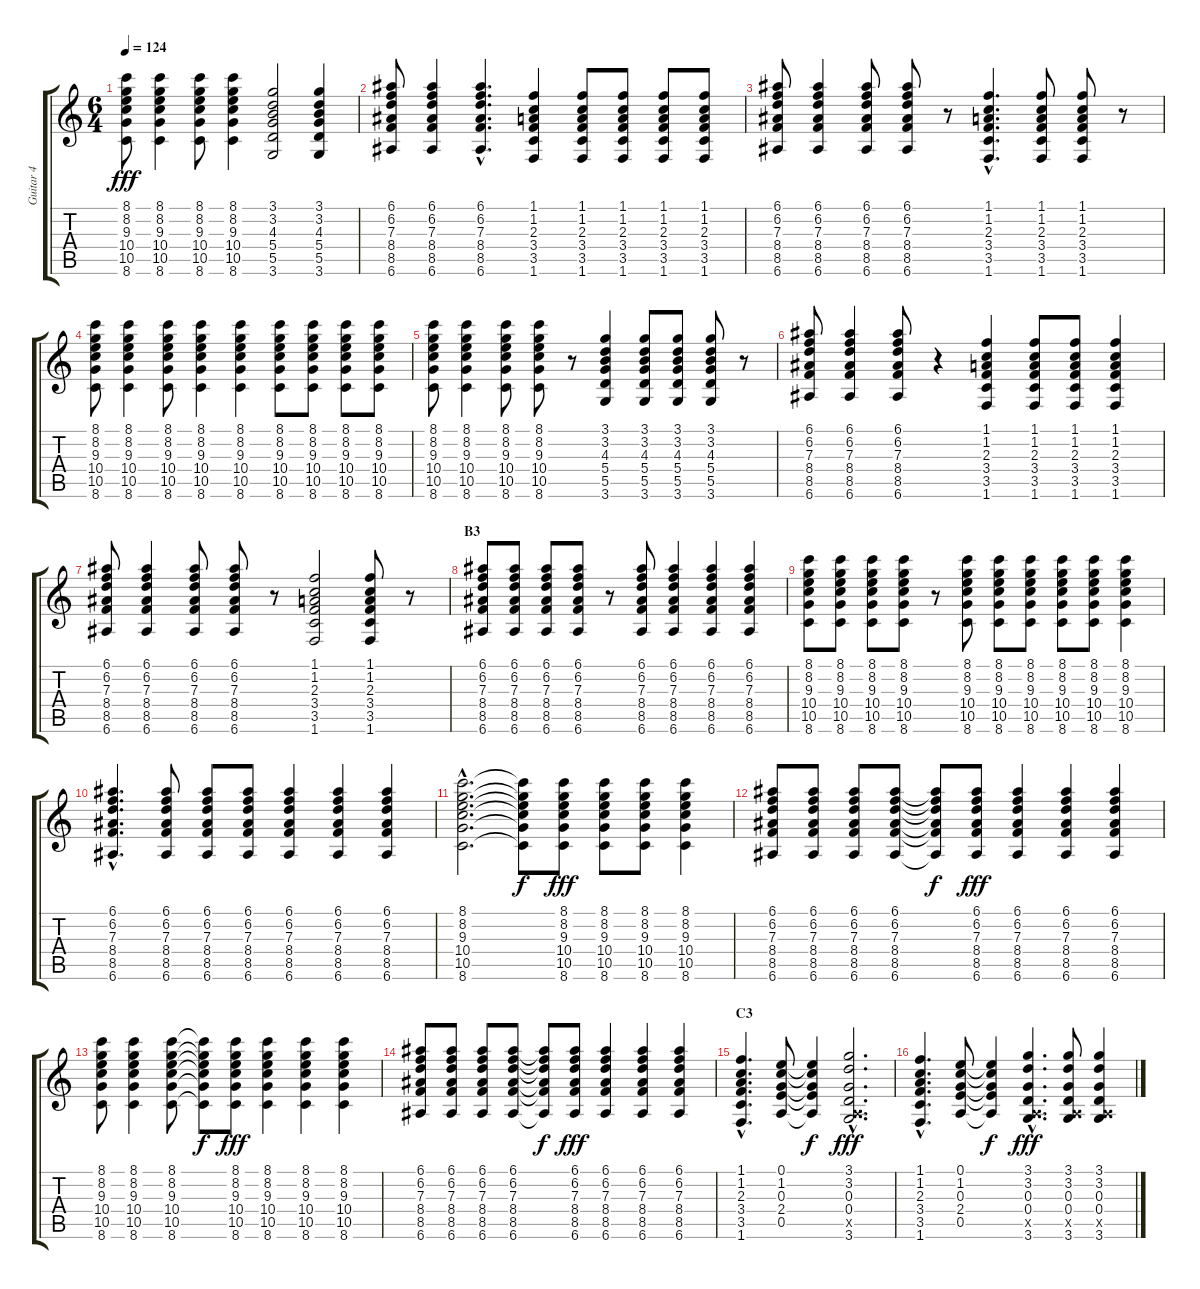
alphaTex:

\track ("Guitar 4" "Guitar 4") {instrument acousticguitarsteel}
\staff {score tabs}
\tuning (E4 B3 G3 D3 A2 E2) {hide}
\ts (6 4)
\tempo 124
\clef g2
\ks c
(8.1 8.2 9.3 10.4 10.5 8.6).8{dy fff} (8.1 8.2 9.3 10.4 10.5 8.6).4 (8.1 8.2 9.3 10.4 10.5 8.6).8 (8.1 8.2 9.3 10.4 10.5 8.6).4 (3.1 3.2 4.3 5.4 5.5 3.6).2 (3.1 3.2 4.3 5.4 5.5 3.6).4 |
(6.1 6.2 7.3 8.4 8.5 6.6).8 (6.1 6.2 7.3 8.4 8.5 6.6).4 (6.1{hac} 6.2{hac} 7.3{hac} 8.4{hac} 8.5{hac} 6.6{hac}).4{d} (1.1 1.2 2.3 3.4 3.5 1.6).4 (1.1 1.2 2.3 3.4 3.5 1.6).8 (1.1 1.2 2.3 3.4 3.5 1.6).8 (1.1 1.2 2.3 3.4 3.5 1.6).8 (1.1 1.2 2.3 3.4 3.5 1.6).8 |
(6.1 6.2 7.3 8.4 8.5 6.6).8 (6.1 6.2 7.3 8.4 8.5 6.6).4 (6.1 6.2 7.3 8.4 8.5 6.6).8 (6.1 6.2 7.3 8.4 8.5 6.6).8 r.8 (1.1{hac} 1.2{hac} 2.3{hac} 3.4{hac} 3.5{hac} 1.6{hac}).4{d} (1.1 1.2 2.3 3.4 3.5 1.6).8 (1.1 1.2 2.3 3.4 3.5 1.6).8 r.8 |
(8.1 8.2 9.3 10.4 10.5 8.6).8 (8.1 8.2 9.3 10.4 10.5 8.6).4 (8.1 8.2 9.3 10.4 10.5 8.6).8 (8.1 8.2 9.3 10.4 10.5 8.6).4 (8.1 8.2 9.3 10.4 10.5 8.6).4 (8.1 8.2 9.3 10.4 10.5 8.6).8 (8.1 8.2 9.3 10.4 10.5 8.6).8 (8.1 8.2 9.3 10.4 10.5 8.6).8 (8.1 8.2 9.3 10.4 10.5 8.6).8 |
(8.1 8.2 9.3 10.4 10.5 8.6).8 (8.1 8.2 9.3 10.4 10.5 8.6).4 (8.1 8.2 9.3 10.4 10.5 8.6).8 (8.1 8.2 9.3 10.4 10.5 8.6).8 r.8 (3.1 3.2 4.3 5.4 5.5 3.6).4 (3.1 3.2 4.3 5.4 5.5 3.6).8 (3.1 3.2 4.3 5.4 5.5 3.6).8 (3.1 3.2 4.3 5.4 5.5 3.6).8 r.8 |
(6.1 6.2 7.3 8.4 8.5 6.6).8 (6.1 6.2 7.3 8.4 8.5 6.6).4 (6.1 6.2 7.3 8.4 8.5 6.6).8 r.4 (1.1 1.2 2.3 3.4 3.5 1.6).4 (1.1 1.2 2.3 3.4 3.5 1.6).8 (1.1 1.2 2.3 3.4 3.5 1.6).8 (1.1 1.2 2.3 3.4 3.5 1.6).4 |
(6.1 6.2 7.3 8.4 8.5 6.6).8 (6.1 6.2 7.3 8.4 8.5 6.6).4 (6.1 6.2 7.3 8.4 8.5 6.6).8 (6.1 6.2 7.3 8.4 8.5 6.6).8 r.8 (1.1 1.2 2.3 3.4 3.5 1.6).2 (1.1 1.2 2.3 3.4 3.5 1.6).8 r.8 |
\section ("" "B3")
(6.1 6.2 7.3 8.4 8.5 6.6).8 (6.1 6.2 7.3 8.4 8.5 6.6).8 (6.1 6.2 7.3 8.4 8.5 6.6).8 (6.1 6.2 7.3 8.4 8.5 6.6).8 r.8 (6.1 6.2 7.3 8.4 8.5 6.6).8 (6.1 6.2 7.3 8.4 8.5 6.6).4 (6.1 6.2 7.3 8.4 8.5 6.6).4 (6.1 6.2 7.3 8.4 8.5 6.6).4 |
(8.1 8.2 9.3 10.4 10.5 8.6).8 (8.1 8.2 9.3 10.4 10.5 8.6).8 (8.1 8.2 9.3 10.4 10.5 8.6).8 (8.1 8.2 9.3 10.4 10.5 8.6).8 r.8 (8.1 8.2 9.3 10.4 10.5 8.6).8 (8.1 8.2 9.3 10.4 10.5 8.6).8 (8.1 8.2 9.3 10.4 10.5 8.6).8 (8.1 8.2 9.3 10.4 10.5 8.6).8 (8.1 8.2 9.3 10.4 10.5 8.6).8 (8.1 8.2 9.3 10.4 10.5 8.6).4 |
(6.1{hac} 6.2{hac} 7.3{hac} 8.4{hac} 8.5{hac} 6.6{hac}).4{d} (6.1 6.2 7.3 8.4 8.5 6.6).8 (6.1 6.2 7.3 8.4 8.5 6.6).8 (6.1 6.2 7.3 8.4 8.5 6.6).8 (6.1 6.2 7.3 8.4 8.5 6.6).4 (6.1 6.2 7.3 8.4 8.5 6.6).4 (6.1 6.2 7.3 8.4 8.5 6.6).4 |
(8.1{hac} 8.2{hac} 9.3{hac} 10.4{hac} 10.5{hac} 8.6{hac}).2{d} (8.1{t} 8.2{t} 9.3{t} 10.4{t} 10.5{t} 8.6{t}).8{dy f} (8.1 8.2 9.3 10.4 10.5 8.6).8{dy fff} (8.1 8.2 9.3 10.4 10.5 8.6).8 (8.1 8.2 9.3 10.4 10.5 8.6).8 (8.1 8.2 9.3 10.4 10.5 8.6).4 |
(6.1 6.2 7.3 8.4 8.5 6.6).8 (6.1 6.2 7.3 8.4 8.5 6.6).8 (6.1 6.2 7.3 8.4 8.5 6.6).8 (6.1 6.2 7.3 8.4 8.5 6.6).8 (6.1{t} 6.2{t} 7.3{t} 8.4{t} 8.5{t} 6.6{t}).8{dy f} (6.1 6.2 7.3 8.4 8.5 6.6).8{dy fff} (6.1 6.2 7.3 8.4 8.5 6.6).4 (6.1 6.2 7.3 8.4 8.5 6.6).4 (6.1 6.2 7.3 8.4 8.5 6.6).4 |
(8.1 8.2 9.3 10.4 10.5 8.6).8 (8.1 8.2 9.3 10.4 10.5 8.6).4 (8.1 8.2 9.3 10.4 10.5 8.6).8 (8.1{t} 8.2{t} 9.3{t} 10.4{t} 10.5{t} 8.6{t}).8{dy f} (8.1 8.2 9.3 10.4 10.5 8.6).8{dy fff} (8.1 8.2 9.3 10.4 10.5 8.6).4 (8.1 8.2 9.3 10.4 10.5 8.6).4 (8.1 8.2 9.3 10.4 10.5 8.6).4 |
(6.1 6.2 7.3 8.4 8.5 6.6).8 (6.1 6.2 7.3 8.4 8.5 6.6).8 (6.1 6.2 7.3 8.4 8.5 6.6).8 (6.1 6.2 7.3 8.4 8.5 6.6).8 (6.1{t} 6.2{t} 7.3{t} 8.4{t} 8.5{t} 6.6{t}).8{dy f} (6.1 6.2 7.3 8.4 8.5 6.6).8{dy fff} (6.1 6.2 7.3 8.4 8.5 6.6).4 (6.1 6.2 7.3 8.4 8.5 6.6).4 (6.1 6.2 7.3 8.4 8.5 6.6).4 |
\section ("" "C3")
(1.1{hac} 1.2{hac} 2.3{hac} 3.4{hac} 3.5{hac} 1.6{hac}).4{d} (0.1 1.2 0.3 2.4 0.5).8 (0.1{t} 1.2{t} 0.3{t} 2.4{t} 0.5{t}).4{dy f} (3.1{hac} 3.2{hac} 0.3{hac} 0.4{hac} 0.5{hac x} 3.6{hac}).2{d dy fff} |
(1.1{hac} 1.2{hac} 2.3{hac} 3.4{hac} 3.5{hac} 1.6{hac}).4{d} (0.1 1.2 0.3 2.4 0.5).8 (0.1{t} 1.2{t} 0.3{t} 2.4{t} 0.5{t}).4{dy f} (3.1{hac} 3.2{hac} 0.3{hac} 0.4{hac} 0.5{hac x} 3.6{hac}).4{d dy fff} (3.1 3.2 0.3 0.4 0.5{x} 3.6).8 (3.1 3.2 0.3 0.4 0.5{x} 3.6).4
